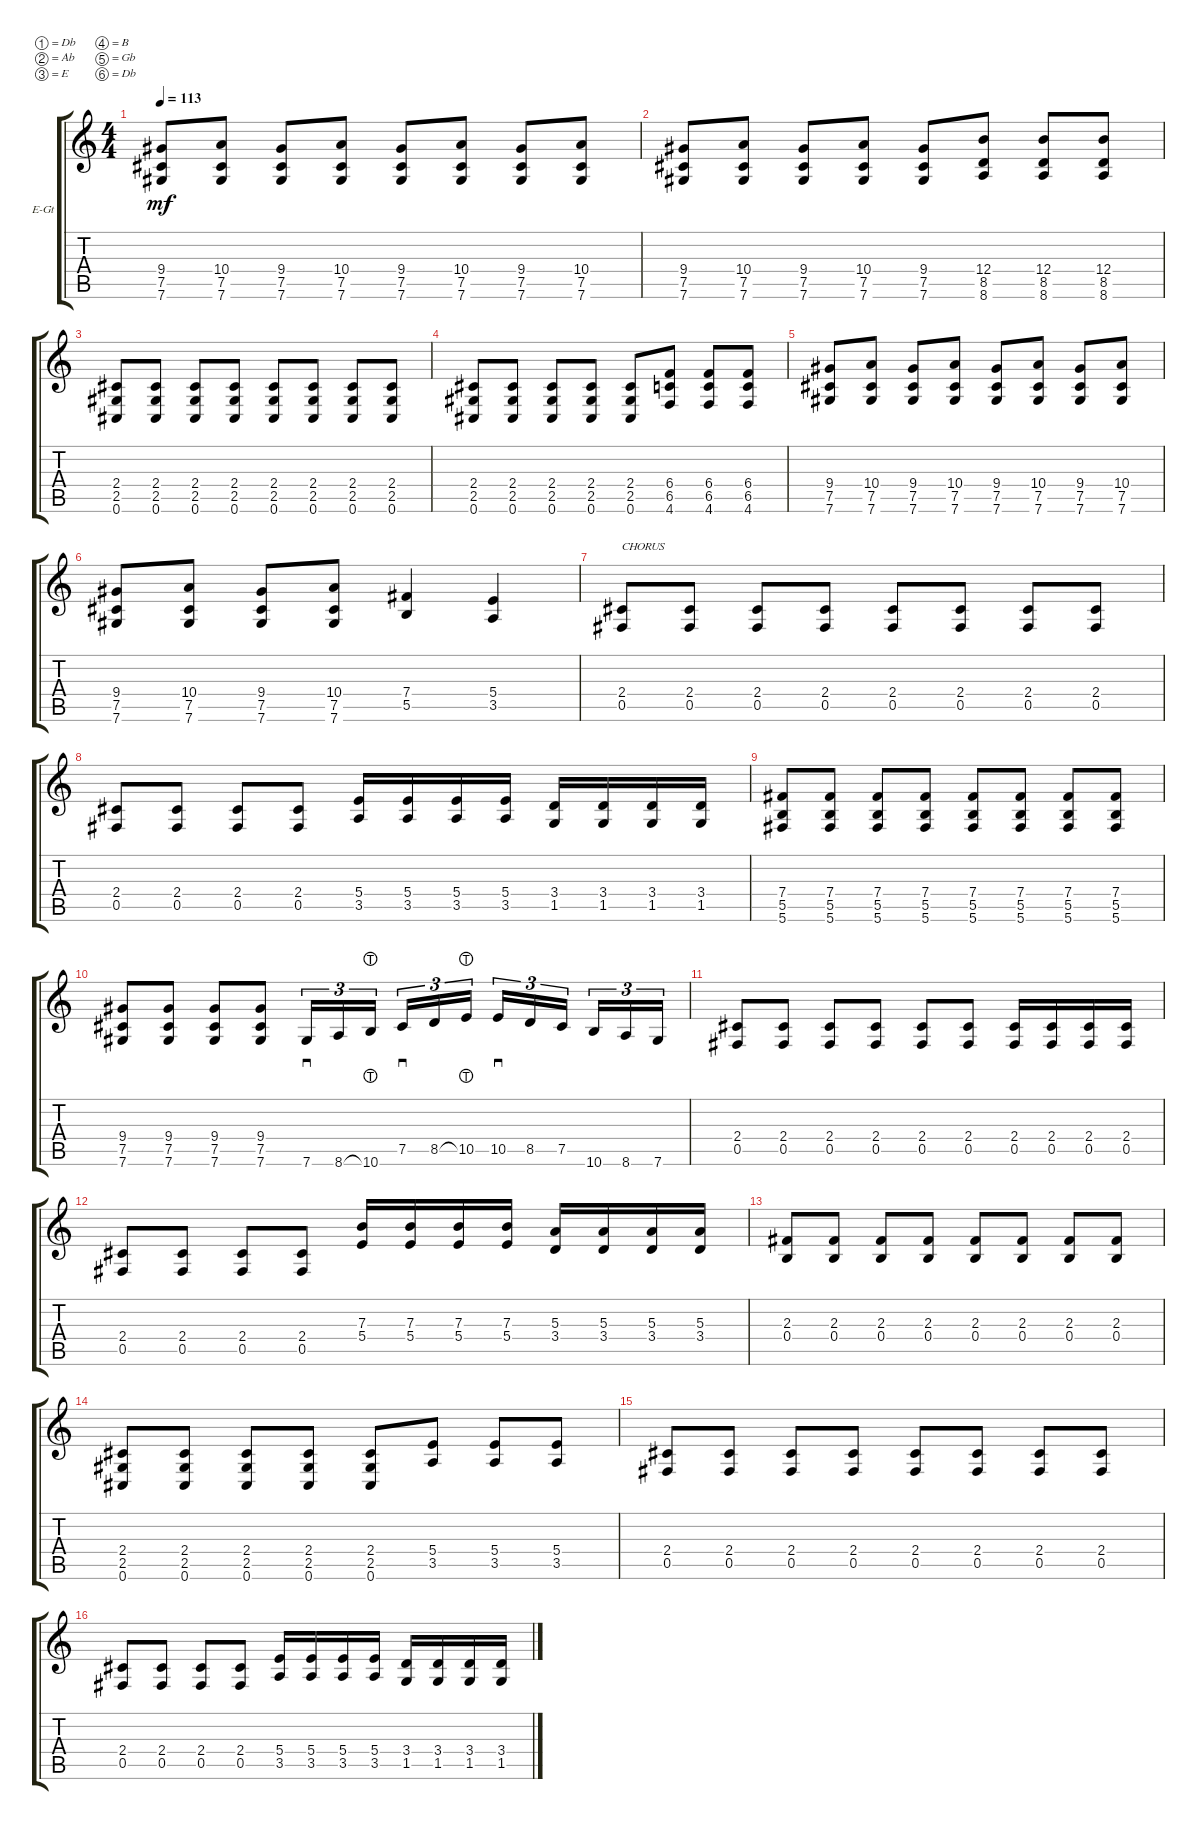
\bracketExtendMode groupsimilarinstruments
\firstSystemTrackNameOrientation horizontal
\otherSystemsTrackNameOrientation horizontal
\track ("Rhythm Guitar" "E-Gt") {instrument distortionguitar}
\staff {score tabs}
\tuning (Db4 Ab3 E3 B2 Gb2 Db2)
\ts (4 4)
\tempo 113
\clef g2
\ks c
(7.6 7.5 9.4).8{dy mf} (7.6 7.5 10.4).8 (7.6 7.5 9.4).8 (7.6 7.5 10.4).8 (7.6 7.5 9.4).8 (7.6 7.5 10.4).8 (7.6 7.5 9.4).8 (7.6 7.5 10.4).8 |
(7.6 7.5 9.4).8 (7.6 7.5 10.4).8 (7.6 7.5 9.4).8 (7.6 7.5 10.4).8 (7.6 7.5 9.4).8 (8.6 8.5 12.4).8 (8.6 8.5 12.4).8 (8.6 8.5 12.4).8 |
(0.6 2.5 2.4).8 (0.6 2.5 2.4).8 (0.6 2.5 2.4).8 (0.6 2.5 2.4).8 (0.6 2.5 2.4).8 (0.6 2.5 2.4).8 (0.6 2.5 2.4).8 (0.6 2.5 2.4).8 |
(0.6 2.5 2.4).8 (0.6 2.5 2.4).8 (0.6 2.5 2.4).8 (0.6 2.5 2.4).8 (0.6 2.5 2.4).8 (4.6 6.5 6.4).8 (4.6 6.5 6.4).8 (4.6 6.5 6.4).8 |
(7.6 7.5 9.4).8 (7.6 7.5 10.4).8 (7.6 7.5 9.4).8 (7.6 7.5 10.4).8 (7.6 7.5 9.4).8 (7.6 7.5 10.4).8 (7.6 7.5 9.4).8 (7.6 7.5 10.4).8 |
(7.6 7.5 9.4).8 (7.6 7.5 10.4).8 (7.6 7.5 9.4).8 (7.6 7.5 10.4).8 (5.5 7.4).4 (3.5 5.4).4 |
(0.5 2.4).8{txt "CHORUS"} (0.5 2.4).8 (0.5 2.4).8 (0.5 2.4).8 (0.5 2.4).8 (0.5 2.4).8 (0.5 2.4).8 (0.5 2.4).8 |
(0.5 2.4).8 (0.5 2.4).8 (0.5 2.4).8 (0.5 2.4).8 (3.5 5.4).16 (3.5 5.4).16 (3.5 5.4).16 (3.5 5.4).16 (1.5 3.4).16 (1.5 3.4).16 (1.5 3.4).16 (1.5 3.4).16 |
(5.6 5.5 7.4).8 (5.6 5.5 7.4).8 (5.6 5.5 7.4).8 (5.6 5.5 7.4).8 (5.6 5.5 7.4).8 (5.6 5.5 7.4).8 (5.6 5.5 7.4).8 (5.6 5.5 7.4).8 |
(7.6 7.5 9.4).8 (7.6 7.5 9.4).8 (7.6 7.5 9.4).8 (7.6 7.5 9.4).8 7.6.16{sd tu (3 2)} 8.6.16{tu (3 2)} 10.6{lht}.16{tu (3 2)} 7.5.16{sd tu (3 2)} 8.5.16{tu (3 2)} 10.5{lht}.16{tu (3 2)} 10.5.16{sd tu (3 2)} 8.5.16{tu (3 2)} 7.5.16{tu (3 2)} 10.6.16{tu (3 2)} 8.6.16{tu (3 2)} 7.6.16{tu (3 2)} |
(0.5 2.4).8 (0.5 2.4).8 (0.5 2.4).8 (0.5 2.4).8 (0.5 2.4).8 (0.5 2.4).8 (0.5 2.4).16 (0.5 2.4).16 (0.5 2.4).16 (0.5 2.4).16 |
(0.5 2.4).8 (0.5 2.4).8 (0.5 2.4).8 (0.5 2.4).8 (5.4 7.3).16 (5.4 7.3).16 (5.4 7.3).16 (5.4 7.3).16 (3.4 5.3).16 (3.4 5.3).16 (3.4 5.3).16 (3.4 5.3).16 |
(0.4 2.3).8 (0.4 2.3).8 (0.4 2.3).8 (0.4 2.3).8 (0.4 2.3).8 (0.4 2.3).8 (0.4 2.3).8 (0.4 2.3).8 |
(0.6 2.5 2.4).8 (0.6 2.5 2.4).8 (0.6 2.5 2.4).8 (0.6 2.5 2.4).8 (0.6 2.5 2.4).8 (3.5 5.4).8 (3.5 5.4).8 (3.5 5.4).8 |
(0.5 2.4).8 (0.5 2.4).8 (0.5 2.4).8 (0.5 2.4).8 (0.5 2.4).8 (0.5 2.4).8 (0.5 2.4).8 (0.5 2.4).8 |
(0.5 2.4).8 (0.5 2.4).8 (0.5 2.4).8 (0.5 2.4).8 (3.5 5.4).16 (3.5 5.4).16 (3.5 5.4).16 (3.5 5.4).16 (1.5 3.4).16 (1.5 3.4).16 (1.5 3.4).16 (1.5 3.4).16
